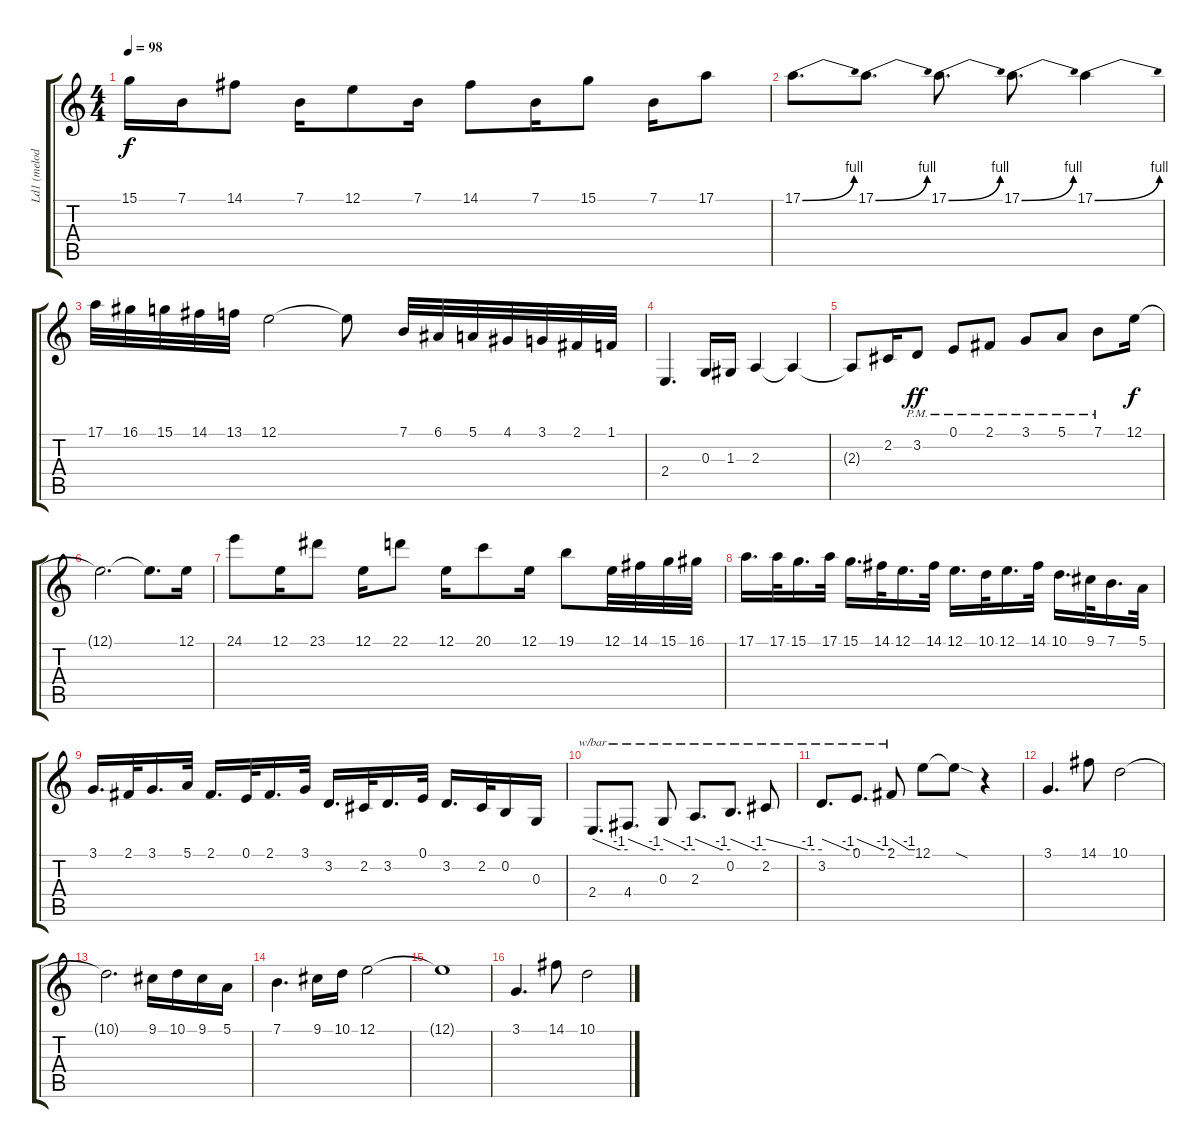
\track ("Ld1 (melody)" "Ld1 (melod") {instrument lead2sawtooth}
\staff {score tabs}
\tuning (E4 B3 G3 D3 A2 E2) {hide}
\ts (4 4)
\tempo 98
\clef g2
\ks c
15.1{t}.16{dy f} 7.1.16 14.1.8 7.1.16 12.1.8 7.1.16 14.1.8 7.1.16 15.1.8 7.1.16 17.1.8 |
17.1{be (bend 0 0 60 4)}.8{d} 17.1{be (bend 0 0 60 4)}.8{d} 17.1{be (bend 0 0 60 4)}.8{d} 17.1{be (bend 0 0 60 4)}.8{d} 17.1{be (bend 0 0 60 4)}.4 |
17.1.32 16.1.32 15.1.32 14.1.32 13.1.32 12.1.2 12.1{t}.8 7.1.32 6.1.32 5.1.32 4.1.32 3.1.32 2.1.32 1.1.32 |
2.4.4{d} 0.3.16 1.3.16 2.3.4 2.3{t}.4 |
2.3{t}.8 2.2.16 3.2{pm}.8{dy ff} 0.1{pm}.8 2.1{pm}.8 3.1{pm}.8 5.1{pm}.8 7.1{pm}.8 12.1.16{dy f} |
12.1{t}.2{d} 12.1{t}.8{d} 12.1.16 |
24.1.8 12.1.16 23.1.8 12.1.16 22.1.8 12.1.16 20.1.8 12.1.16 19.1.8 12.1.32 14.1.32 15.1.32 16.1.32 |
17.1.16{d} 17.1.32 15.1.16{d} 17.1.32 15.1.16{d} 14.1.32 12.1.16{d} 14.1.32 12.1.16{d} 10.1.32 12.1.16{d} 14.1.32 10.1.16{d} 9.1.32 7.1.16{d} 5.1.32 |
3.1.16{d} 2.1.32 3.1.16{d} 5.1.32 2.1.16{d} 0.1.32 2.1.16{d} 3.1.32 3.2.16{d} 2.2.32 3.2.16{d} 0.1.32 3.2.16{d} 2.2.32 0.2.16 0.3.16 |
2.4.8{d tbe (custom default 0 0 45 -4 60 -4)} 4.4.8{d tbe (custom default 0 0 45 -4 60 -4)} 0.3.8{tbe (custom default 0 0 45 -4 60 -4)} 2.3.8{d tbe (custom default 0 0 45 -4 60 -4)} 0.2.8{d tbe (custom default 0 0 45 -4 60 -4)} 2.2.8{tbe (custom default 0 0 45 -4 60 -4)} |
3.2.8{d tbe (custom default 0 0 45 -4 60 -4)} 0.1.8{d tbe (custom default 0 0 45 -4 60 -4)} 2.1.8{tbe (custom default 0 0 45 -4 60 -4)} 12.1.8 12.1{sod t}.8 r.4 |
3.1.4{d} 14.1.8 10.1.2 |
10.1{t}.2{d} 9.1.16 10.1.16 9.1.16 5.1.16 |
7.1.4{d} 9.1.16 10.1.16 12.1.2 |
12.1{t}.1 |
3.1.4{d} 14.1.8 10.1.2
